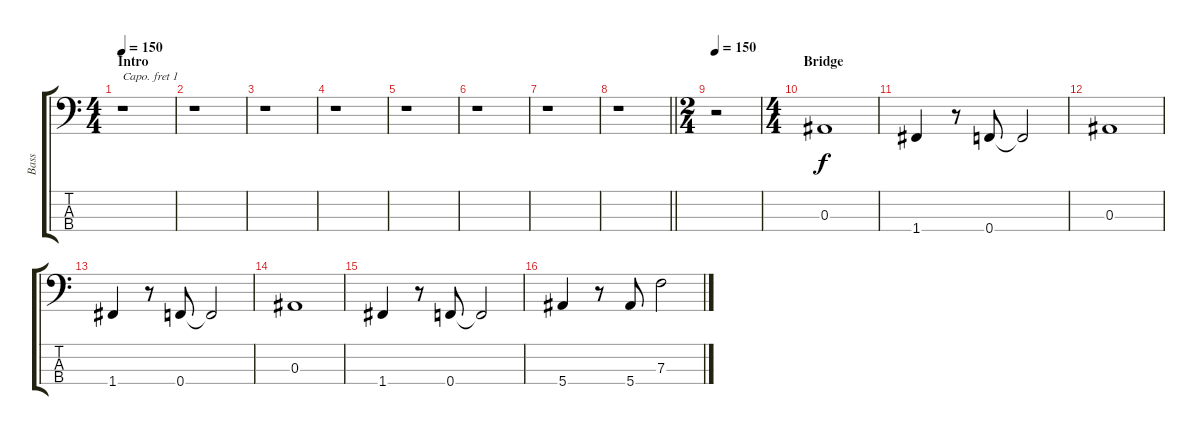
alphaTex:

\track ("Bass" "Bass") {instrument electricbasspick}
\staff {score tabs}
\capo 1
\tuning (G2 D2 A1 E1) {hide}
\ts (4 4)
\section ("" "Intro")
\tempo 150
\tempo 100
\tempo 150
\clef f4
\ks c
r.1{dy f instrument electricbasspick} |
r.1 |
r.1 |
r.1 |
r.1 |
r.1 |
r.1 |
\barLineRight lightlight
r.1 |
\ts (2 4)
\tempo 150
r.2 |
\ts (4 4)
\section ("" "Bridge")
0.3.1 |
1.4.4 r.8 0.4.8 0.4{t}.2 |
0.3.1 |
1.4.4 r.8 0.4.8 0.4{t}.2 |
0.3.1 |
1.4.4 r.8 0.4.8 0.4{t}.2 |
5.4.4 r.8 5.4.8 7.3.2
